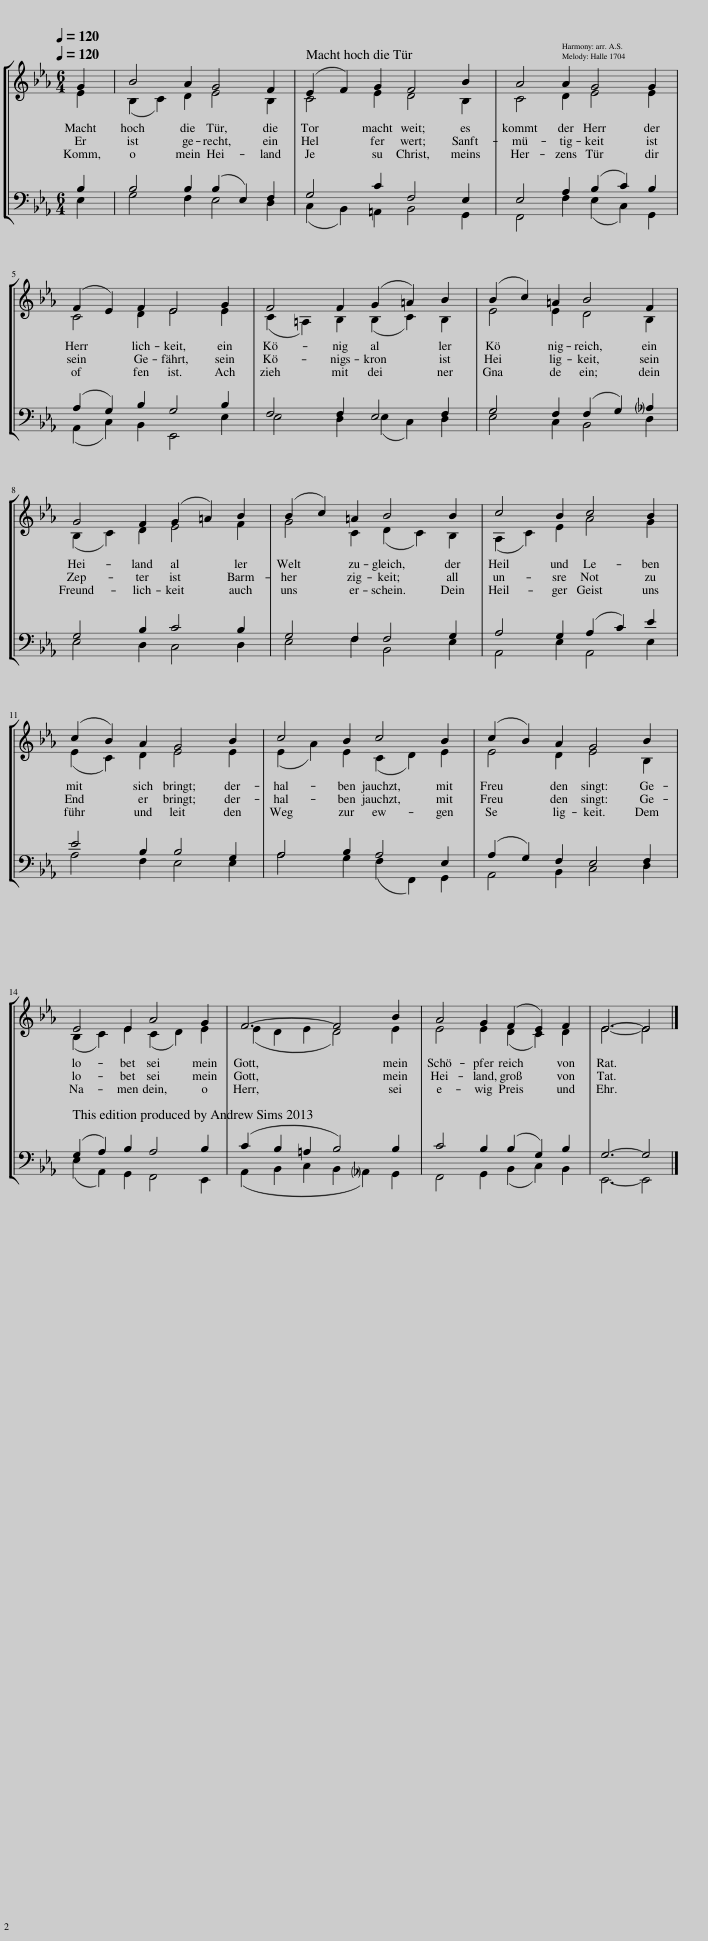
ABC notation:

X:1
%%score [ ( 1 2 ) ( 3 4 ) ]
L:1/8
Q:1/4=120
M:6/4
I:linebreak $
K:Eb
V:1 treble
V:2 treble
V:3 bass
V:4 bass
V:1
 G2 | B4 A2 G4 F2 | (E2 F2) G2 F4 B2 | A4 A2 G4 G2 |$ (F2 E2) F2 E4 G2 | %5
 F4 F2 (G2 =A2) B2 | (B2 c2) =A2 B4 F2 |$ G4 F2 (G2 =A2) B2 | (B2 c2) =A2 B4 B2 | c4 B2 c4 B2 |$ %10
 (c2 B2) A2 G4 B2 | c4 B2 c4 B2 | (c2 B2) A2 G4 B2 |$ E4 E2 A4 G2 | F6- F4 B2 | %15
 A4 G2 (F2 E2) F2 | E6- E4 |] %17
V:2
 E2 | (B,2 C2) D2 E4 B,2 | C4 E2 D4 B,2 | C4 D2 E4 E2 |$ C4 D2 E4 E2 | %5
 (C2 =A,2) B,2 (B,2 C2) B,2 | E4 E2 D4 B,2 |$ (B,2 C2) D2 E4 F2 | G4 C2 (D2 C2) B,2 | (A,2 C2) E2 A4 G2 |$ %10
 (E2 C2) D2 E4 E2 | (E2 A2) E2 (C2 D2) E2 | E4 D2 E4 B,2 |$ (B,2 C2) E2 (C2 D2) E2 | (E2 D2 E2 D4) E2 | %15
 E4 E2 (D2 C2) D2 | E6- E4 |] %17
V:3
 B,2 | B,4 B,2 (B,2 E,2) F,2 | G,4 C2 F,4 E,2 | E,4 A,2 (B,2 C2) B,2 |$ (A,2 G,2) B,2 G,4 B,2 | %5
 F,4 F,2 E,4 F,2 | G,4 F,2 (F,2 G,2) !courtesy!_A,2 |$ G,4 B,2 C4 B,2 | G,4 F,2 F,4 G,2 | A,4 G,2 (A,2 C2) E2 |$ %10
 E4 B,2 B,4 G,2 | A,4 B,2 A,4 E,2 | (A,2 G,2) F,2 E,4 F,2 |$ (G,2 A,2) B,2 A,4 B,2 | (C2 B,2 =A,2 B,4) B,2 | %15
 C4 B,2 (B,2 G,2) B,2 | G,6- G,4 |] %17
V:4
 E,2 | G,4 F,2 E,4 D,2 | (C,2 B,,2) =A,,2 B,,4 G,,2 | F,,4 F,2 (E,2 C,2) G,,2 |$ (A,,2 C,2) B,,2 E,,4 E,2 | %5
 E,4 D,2 (E,2 C,2) D,2 | E,4 C,2 B,,4 D,2 |$ E,4 D,2 C,4 D,2 | E,4 F,2 B,,4 E,2 | A,,4 E,2 A,,4 E,2 |$ %10
 A,4 F,2 E,4 E,2 | A,4 G,2 (F,2 F,,2) G,,2 | A,,4 B,,2 C,4 D,2 |$ (E,2 A,,2) G,,2 F,,4 E,,2 | (A,,2 B,,2 C,2 B,,2 !courtesy!_A,,2) G,,2 | %15
 F,,4 G,,2 (B,,2 C,2) B,,2 | E,,6- E,,4 |] %17
